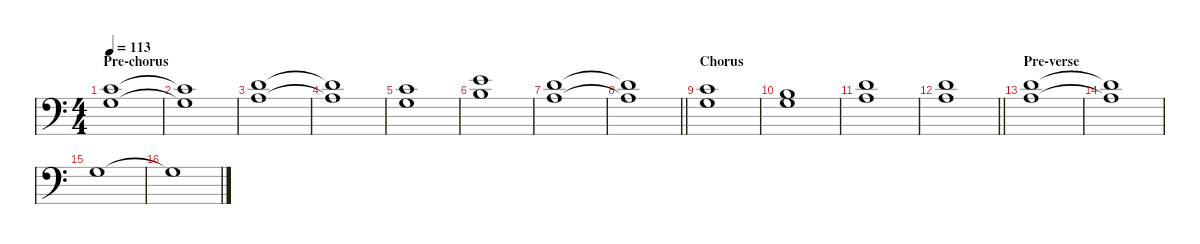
\defaultSystemsLayout 4
\hideDynamics
\bracketExtendMode nobrackets
\singleTrackTrackNamePolicy hidden
\multiTrackTrackNamePolicy hidden
\firstSystemTrackNameMode fullname
\firstSystemTrackNameOrientation horizontal
\otherSystemsTrackNameOrientation horizontal
\track ("Keys" "pad.synth.") {instrument pad8sweep}
\staff {score}
\tuning (E4 B3 G3 D3 A2 E2)
\ts (4 4)
\section ("" "Pre-chorus")
\tempo 113
\clef f4
\ks c
(1.2 0.3).1{dy ff beam Down} |
(1.2{t} 0.3{t}).1{dy f beam Down} |
(3.2 2.3).1{dy ff beam Down} |
(3.2{t} 2.3{t}).1{dy f beam Down} |
(1.2 0.3).1{dy ff beam Down} |
(0.1 0.2).1{beam Down} |
(3.2 2.3).1{beam Down} |
\barLineRight lightlight
(3.2{t} 2.3{t}).1{dy f beam Down} |
\section ("" "Chorus")
(1.2 0.3).1{dy ff beam Down} |
(0.2 0.3).1{beam Down} |
(3.2 2.3).1{beam Down} |
\barLineRight lightlight
(3.2 2.3).1{dy fff beam Down} |
\section ("" "Pre-verse")
(3.2 2.3).1{dy ff beam Down} |
(3.2{t} 2.3{t}).1{dy f beam Down} |
0.3.1{dy ff beam Down} |
0.3{t}.1{dy f beam Down}
